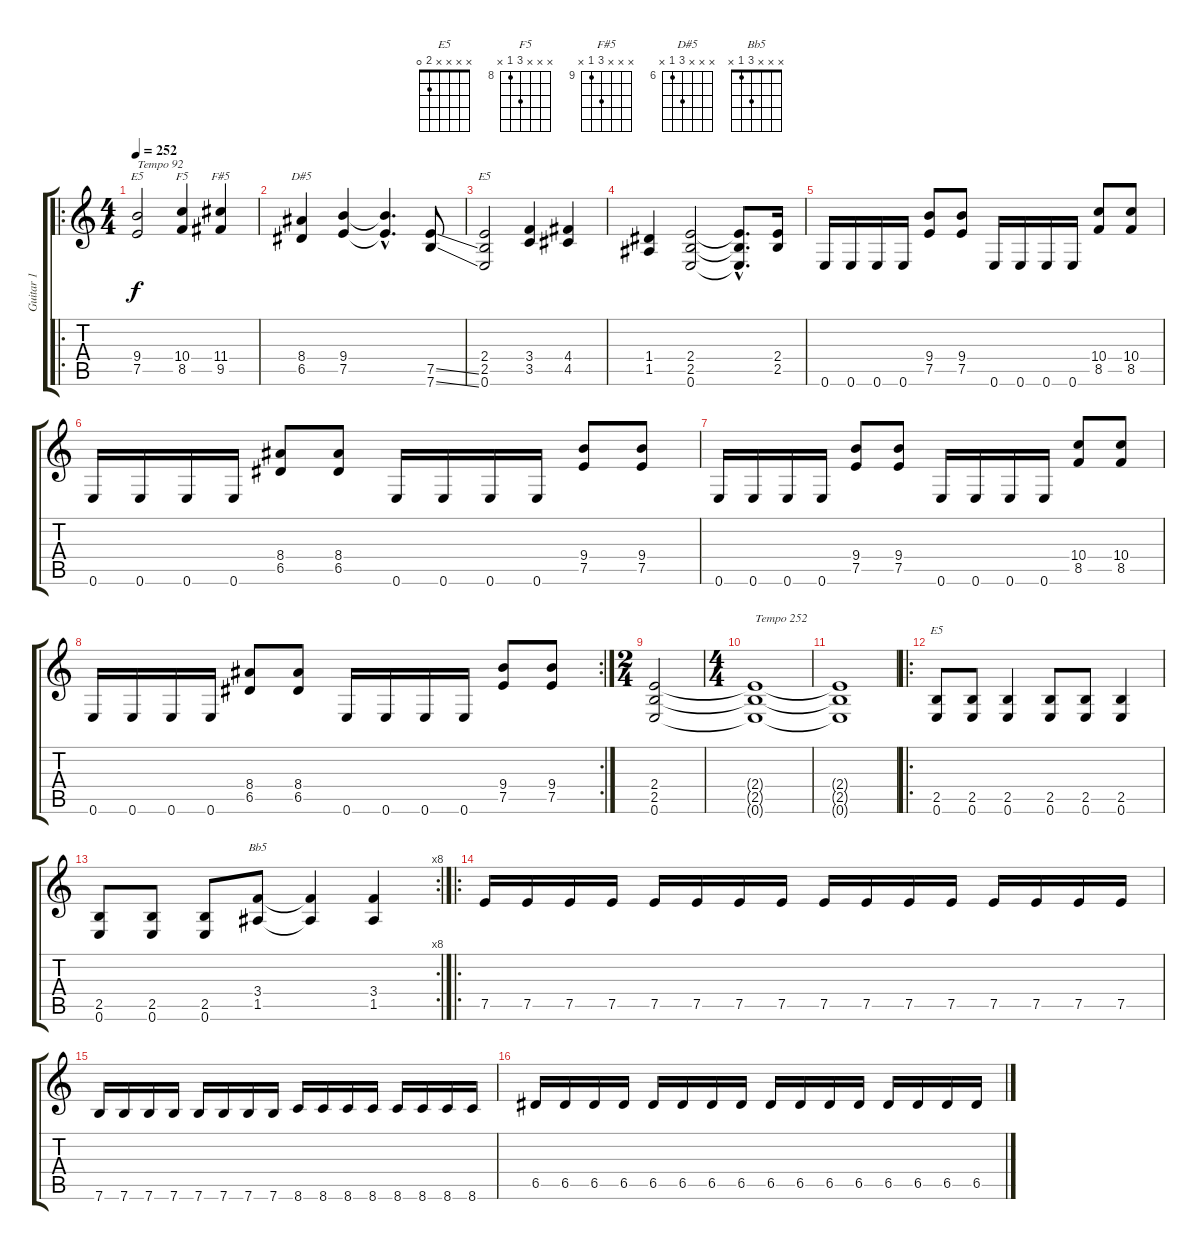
\track ("Guitar 1" "Guitar 1") {instrument overdrivenguitar}
\staff {score tabs}
\tuning (E4 B3 G3 D3 A2 E2) {hide}
\chord ("E5" x x x 9 7 x) {firstfret 7}
\chord ("F5" x x x 10 8 x) {firstfret 8}
\chord ("F#5" x x x 11 9 x) {firstfret 9}
\chord ("D#5" x x x 8 6 x) {firstfret 6}
\chord ("E5" x x x 2 2 0)
\chord ("E5" x x x x 2 0)
\chord ("Bb5" x x x 3 1 x)
\ro
\ts (4 4)
\tempo 252
\clef g2
\ks c
(9.4 7.5).2{ch "E5" txt "Tempo 92" dy f instrument overdrivenguitar} (10.4 8.5).4{ch "F5"} (11.4 9.5).4{ch "F#5"} |
(8.4 6.5).4{ch "D#5"} (9.4 7.5).4 (9.4{hac t} 7.5{hac t}).4{d} (7.5{ss} 7.6{ss}).8 |
(2.4 2.5 0.6).2{ch "E5"} (3.4 3.5).4 (4.4 4.5).4 |
(1.4 1.5).4 (2.4 2.5 0.6).2 (2.4{hac t} 2.5{hac t} 0.6{hac t}).8{d} (2.4 2.5).16 |
0.6.16 0.6.16 0.6.16 0.6.16 (9.4 7.5).8 (9.4 7.5).8 0.6.16 0.6.16 0.6.16 0.6.16 (10.4 8.5).8 (10.4 8.5).8 |
0.6.16 0.6.16 0.6.16 0.6.16 (8.4 6.5).8 (8.4 6.5).8 0.6.16 0.6.16 0.6.16 0.6.16 (9.4 7.5).8 (9.4 7.5).8 |
0.6.16 0.6.16 0.6.16 0.6.16 (9.4 7.5).8 (9.4 7.5).8 0.6.16 0.6.16 0.6.16 0.6.16 (10.4 8.5).8 (10.4 8.5).8 |
\rc 2
0.6.16 0.6.16 0.6.16 0.6.16 (8.4 6.5).8 (8.4 6.5).8 0.6.16 0.6.16 0.6.16 0.6.16 (9.4 7.5).8 (9.4 7.5).8 |
\ts (2 4)
(2.4 2.5 0.6).2 |
\ts (4 4)
(2.4{t} 2.5{t} 0.6{t}).1{txt "Tempo 252"} |
(2.4{t} 2.5{t} 0.6{t}).1 |
\ro
(2.5 0.6).8{ch "E5"} (2.5 0.6).8 (2.5 0.6).4 (2.5 0.6).8 (2.5 0.6).8 (2.5 0.6).4 |
\rc 8
(2.5 0.6).8 (2.5 0.6).8 (2.5 0.6).8 (3.4 1.5).8{ch "Bb5"} (3.4{t} 1.5{t}).4 (3.4 1.5).4 |
\ro
7.5.16 7.5.16 7.5.16 7.5.16 7.5.16 7.5.16 7.5.16 7.5.16 7.5.16 7.5.16 7.5.16 7.5.16 7.5.16 7.5.16 7.5.16 7.5.16 |
7.6.16 7.6.16 7.6.16 7.6.16 7.6.16 7.6.16 7.6.16 7.6.16 8.6.16 8.6.16 8.6.16 8.6.16 8.6.16 8.6.16 8.6.16 8.6.16 |
6.5.16 6.5.16 6.5.16 6.5.16 6.5.16 6.5.16 6.5.16 6.5.16 6.5.16 6.5.16 6.5.16 6.5.16 6.5.16 6.5.16 6.5.16 6.5.16
